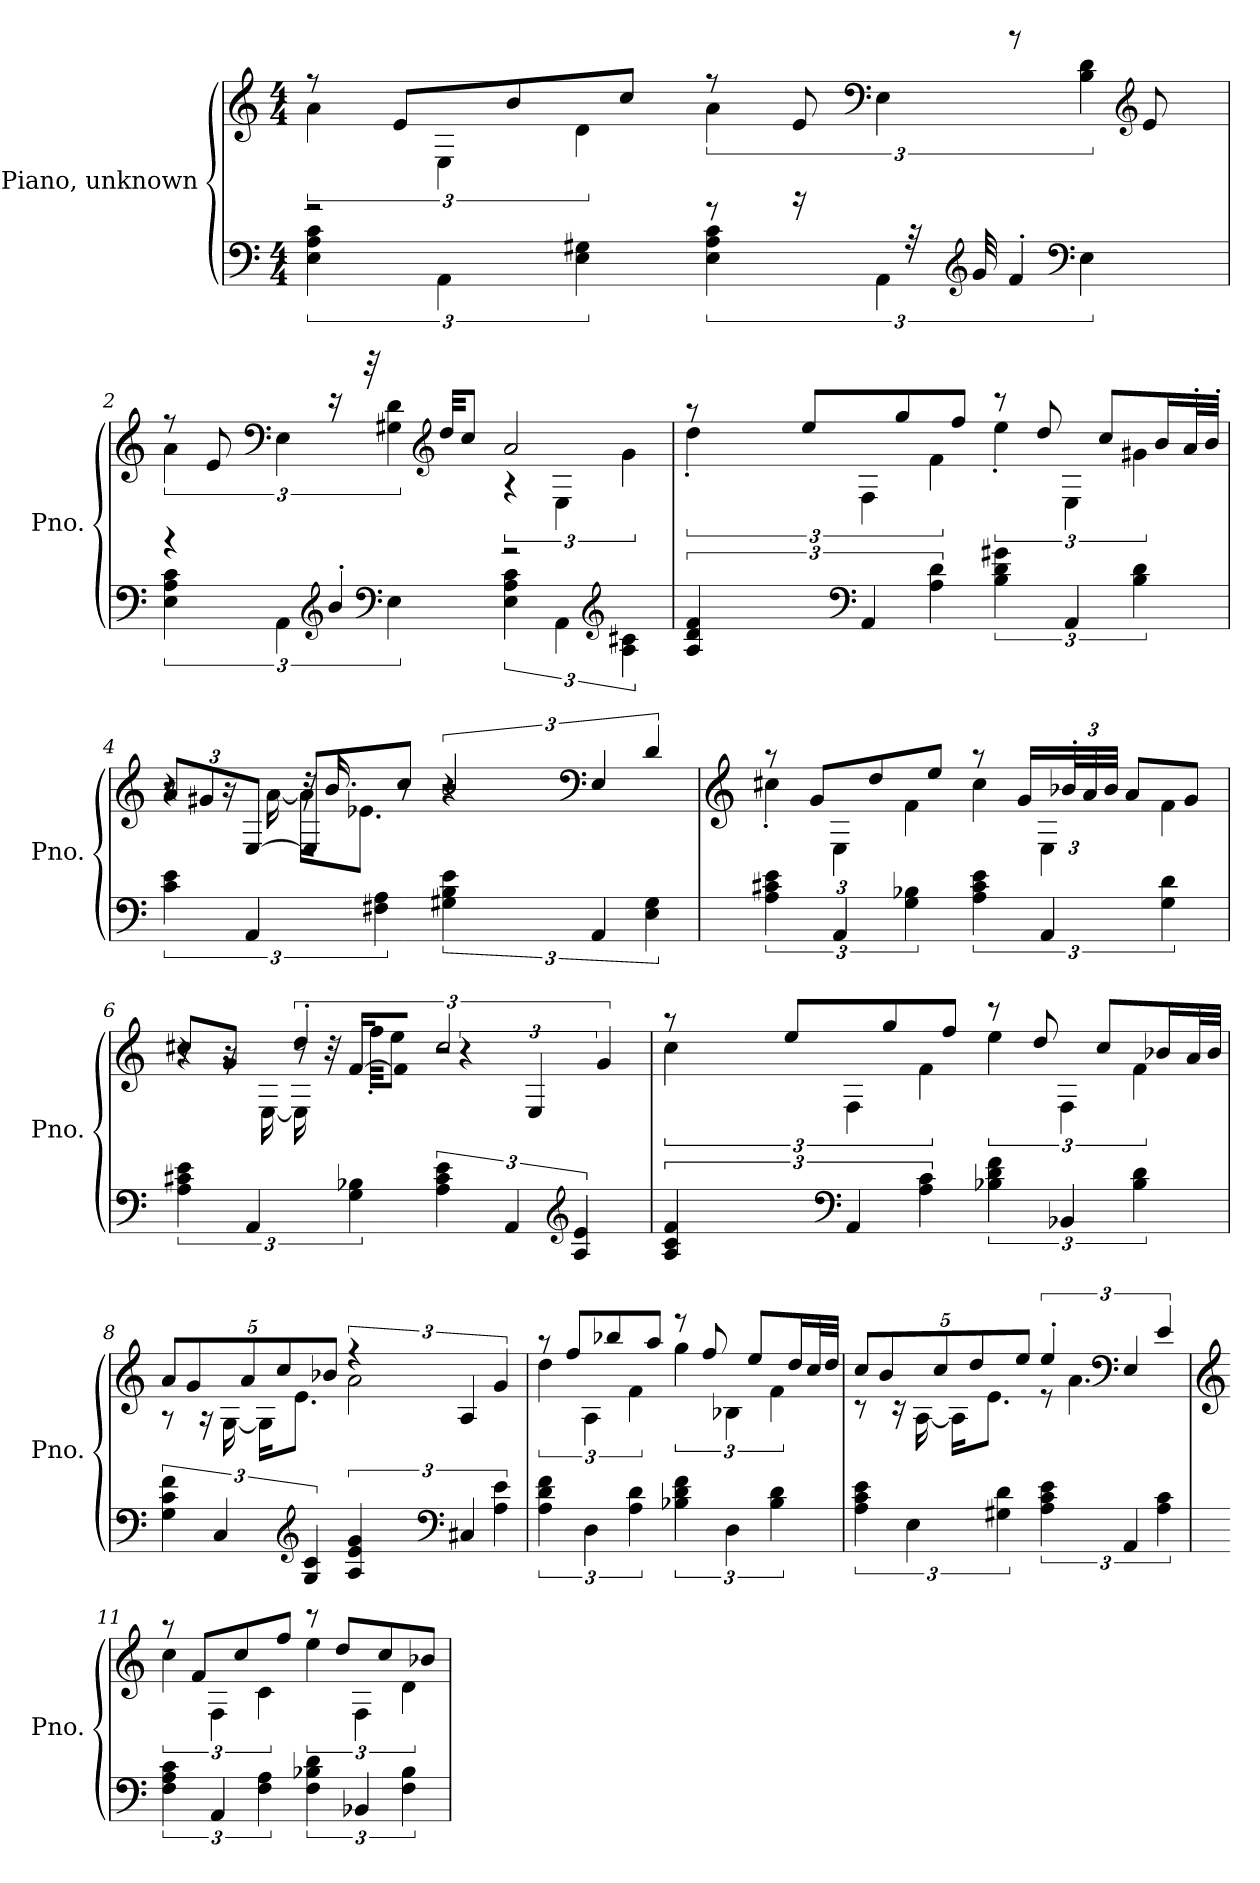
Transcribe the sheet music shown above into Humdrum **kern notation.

**kern	**kern
*part1	*part1
*staff2	*staff1
*I"Piano, unknown	*
*I'Pno.	*
*clefF4	*clefG2
*k[]	*k[]
*M4/4	*M4/4
*MM120	*MM120
=1	=1
*^	*^
2r	6E\ 6A\ 6c\	8r	6a\
.	.	8e/L	.
.	6AA\	.	6E\
.	.	8b/	.
.	6E\ 6G#X\	.	6d\
.	.	8cc/J	.
8r	6E\ 6A\ 6c\	8r	6a\
16r	.	8e/	.
*	*	*clefF4	*
.	6AA\	.	6E\
32r	.	.	.
*clefG2	*	*	*
32g/	.	.	.
4f'/	.	8r	.
*clefF4	*	*	*
.	6E\	.	6B\ 6d\
*	*	*clefG2	*
.	.	8e/	.
=2	=2	=2	=2
4r	6E\ 6A\ 6c\	8r	6a\
.	.	8e/	.
*	*	*clefF4	*
.	6AA\	.	6E\
*clefG2	*	*	*
4b'/	.	16r	.
.	.	32r	.
*clefF4	*	*	*
.	6E\	.	6G#X\ 6d\
*	*	*clefG2	*
.	.	32dd/KKL	.
.	.	8cc/J	.
2r	6E\ 6A\ 6c\	2a/	6r
.	6AA\	.	6E\
*clefG2	*	*	*
.	6A\ 6c#X\	.	6g\
*v	*v	*	*
!!LO:LB:g=z	!!
=3	=3	=3
6A/ 6d/ 6f/	8r	6dd'\
.	8ee/L	.
*clefF4	*	*
6AA/	.	6F\
.	8gg/	.
6A\ 6d\	.	6f\
.	8ff/J	.
6B\ 6d\ 6g#X\	8r	6ee'\
.	8dd/	.
6AA/	.	6E\
.	8cc/L	.
6B\ 6d\	.	6g#X\
.	16b/L	.
.	32a'/L	.
.	32b'/JJJ	.
=4	=4	=4
*	*	*^
*	*	*	*Xbrackettup
6c\ 6e\	4r	8r	12a/L
.	.	.	12g#X/
.	.	16r	.
6AA/	.	.	[12E/J
.	.	[16a\	.
.	32r	16a\KL]	8E/L]
.	16.b/	.	.
.	.	8.e-X\J	.
6F#X\ 6A\	.	.	.
.	8r	.	8cc/J
*	*	*	*brackettup
6G#X\ 6B\ 6e\	2b/	2r	6r
*	*clefF4	*	*
6AA/	.	.	6E/
6E\ 6G#\	.	.	6d/
*	*v	*v	*v
!!LO:LB:g=z
=5	=5
*	*clefG2
*	*^
6A\ 6c#X\ 6e\	8r	6cc#X'\
.	8g/L	.
6AA/	.	6E\
.	8dd/	.
6G\ 6B-X\	.	6f\
.	8ee/J	.
6A\ 6c#\ 6e\	8r	6cc#\
.	16g/LL	.
6AA/	.	6E\
*	*Xbrackettup	*
.	48b-X'/L	.
.	48a/	.
.	48b-/JJJ	.
.	8a/L	.
6G\ 6d\	.	6f\
.	8g/J	.
=6	=6	=6
*	*	*^
6A\ 6c#X\ 6e\	4r	8r	8cc#X/L
.	.	16r	8g/J
6AA/	.	.	.
.	.	[16E\	.
*	*	*	*brackettup
.	4dd'/	16E\]	12r
.	.	32r	.
6G\ 6B-X\	.	.	[24f/KL
.	.	32ff'\KKL	.
.	.	8ee\J	8f/J]
6A\ 6c#\ 6e\	2cc#/	2r	6r
6AA/	.	.	6E/
*clefG2	*	*	*
6A/ 6e/	.	.	6g/
*	*	*v	*v
!!LO:LB:g=z
=7	=7	=7
6A/ 6c/ 6f/	8r	6cc\
.	8ee/L	.
*clefF4	*	*
6AA/	.	6F\
.	8gg/	.
6A\ 6c\	.	6f\
.	8ff/J	.
6B-X\ 6d\ 6f\	8r	6ee\
.	8dd/	.
6BB-X/	.	6F\
.	8cc/L	.
6B-\ 6d\	.	6f\
.	16b-X/L	.
.	32a/L	.
.	32b-/JJJ	.
=8	=8	=8
*	*Xbrackettup	*
6G\ 6c\ 6f\	10a/L	8r
.	10g/	.
.	.	16r
6C/	.	.
.	.	[16G\
.	10a/	.
.	.	16G\KL]
.	10cc/	.
.	.	8.e\J
*clefG2	*	*
6G/ 6c/	.	.
.	10b-X/J	.
*	*brackettup	*
6A/ 6e/ 6g/	6r	2a\
*clefF4	*	*
6C#X/	6A/	.
6A\ 6e\	6g/	.
!!LO:LB:g=z	!!
=9	=9	=9
6A\ 6d\ 6f\	8r	6dd\
.	8ff/L	.
6D\	.	6A\
.	8bb-X/	.
6A\ 6d\	.	6f\
.	8aa/J	.
6B-X\ 6d\ 6f\	8r	6gg\
.	8ff/	.
6D\	.	6B-X\
.	8ee/L	.
6B-\ 6d\	.	6f\
.	16dd/L	.
.	32cc/L	.
.	32dd/JJJ	.
=10	=10	=10
*	*Xbrackettup	*
6A\ 6c\ 6e\	10cc/L	8r
.	10b/	.
.	.	16r
6E\	.	.
.	.	[16A\
.	10cc/	.
.	.	16A\KL]
.	10dd/	.
.	.	8.e\J
6G#X\ 6d\	.	.
.	10ee/J	.
*	*brackettup	*
6A\ 6c\ 6e\	6ee'/	8r
.	.	4.a\
*	*clefF4	*
6AA/	6E/	.
6A\ 6c\	6e/	.
=11	=11	=11
*	*clefG2	*
6F\ 6A\ 6c\	8r	6cc\
.	8f/L	.
6AA/	.	6F\
.	8cc/	.
6F\ 6A\	.	6c\
.	8ff/J	.
6F\ 6B-X\ 6d\	8r	6ee\
.	8dd/L	.
6BB-X/	.	6F\
.	8cc/	.
6F\ 6B-\	.	6d\
.	8b-X/J	.
*	*v	*v
=	=
*-	*-
